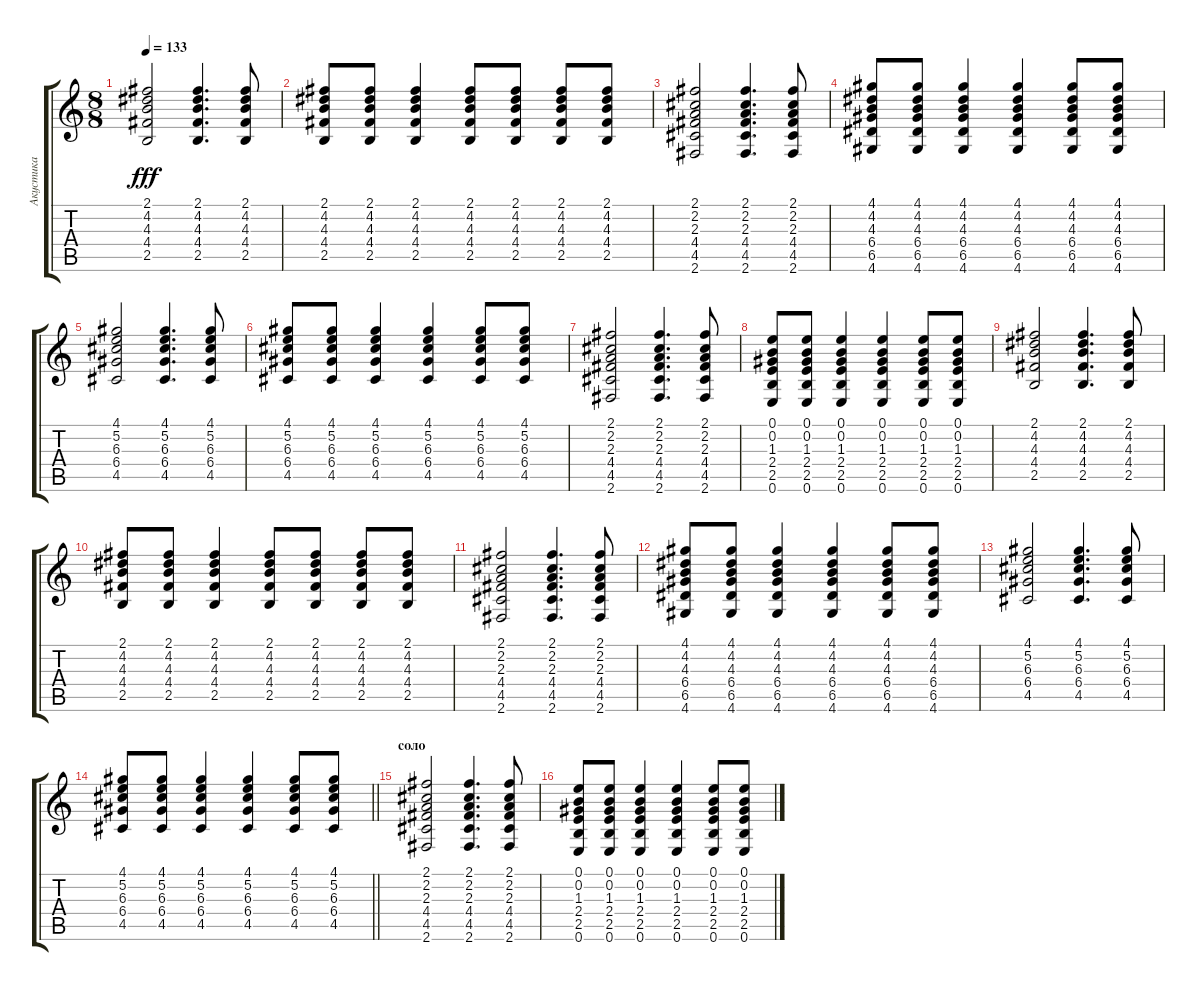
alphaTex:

\track ("Акустика" "Акустика") {instrument acousticguitarsteel}
\staff {score tabs}
\tuning (E4 B3 G3 D3 A2 E2) {hide}
\ts (8 8)
\tempo 133
\clef g2
\ks c
(2.1 4.2 4.3 4.4 2.5).2{dy fff} (2.1 4.2 4.3 4.4 2.5).4{d} (2.1 4.2 4.3 4.4 2.5).8 |
(2.1 4.2 4.3 4.4 2.5).8 (2.1 4.2 4.3 4.4 2.5).8 (2.1 4.2 4.3 4.4 2.5).4 (2.1 4.2 4.3 4.4 2.5).8 (2.1 4.2 4.3 4.4 2.5).8 (2.1 4.2 4.3 4.4 2.5).8 (2.1 4.2 4.3 4.4 2.5).8 |
(2.1 2.2 2.3 4.4 4.5 2.6).2 (2.1 2.2 2.3 4.4 4.5 2.6).4{d} (2.1 2.2 2.3 4.4 4.5 2.6).8 |
(4.1 4.2 4.3 6.4 6.5 4.6).8 (4.1 4.2 4.3 6.4 6.5 4.6).8 (4.1 4.2 4.3 6.4 6.5 4.6).4 (4.1 4.2 4.3 6.4 6.5 4.6).4 (4.1 4.2 4.3 6.4 6.5 4.6).8 (4.1 4.2 4.3 6.4 6.5 4.6).8 |
(4.1 5.2 6.3 6.4 4.5).2 (4.1 5.2 6.3 6.4 4.5).4{d} (4.1 5.2 6.3 6.4 4.5).8 |
(4.1 5.2 6.3 6.4 4.5).8 (4.1 5.2 6.3 6.4 4.5).8 (4.1 5.2 6.3 6.4 4.5).4 (4.1 5.2 6.3 6.4 4.5).4 (4.1 5.2 6.3 6.4 4.5).8 (4.1 5.2 6.3 6.4 4.5).8 |
(2.1 2.2 2.3 4.4 4.5 2.6).2 (2.1 2.2 2.3 4.4 4.5 2.6).4{d} (2.1 2.2 2.3 4.4 4.5 2.6).8 |
(0.1 0.2 1.3 2.4 2.5 0.6).8 (0.1 0.2 1.3 2.4 2.5 0.6).8 (0.1 0.2 1.3 2.4 2.5 0.6).4 (0.1 0.2 1.3 2.4 2.5 0.6).4 (0.1 0.2 1.3 2.4 2.5 0.6).8 (0.1 0.2 1.3 2.4 2.5 0.6).8 |
(2.1 4.2 4.3 4.4 2.5).2 (2.1 4.2 4.3 4.4 2.5).4{d} (2.1 4.2 4.3 4.4 2.5).8 |
(2.1 4.2 4.3 4.4 2.5).8 (2.1 4.2 4.3 4.4 2.5).8 (2.1 4.2 4.3 4.4 2.5).4 (2.1 4.2 4.3 4.4 2.5).8 (2.1 4.2 4.3 4.4 2.5).8 (2.1 4.2 4.3 4.4 2.5).8 (2.1 4.2 4.3 4.4 2.5).8 |
(2.1 2.2 2.3 4.4 4.5 2.6).2 (2.1 2.2 2.3 4.4 4.5 2.6).4{d} (2.1 2.2 2.3 4.4 4.5 2.6).8 |
(4.1 4.2 4.3 6.4 6.5 4.6).8 (4.1 4.2 4.3 6.4 6.5 4.6).8 (4.1 4.2 4.3 6.4 6.5 4.6).4 (4.1 4.2 4.3 6.4 6.5 4.6).4 (4.1 4.2 4.3 6.4 6.5 4.6).8 (4.1 4.2 4.3 6.4 6.5 4.6).8 |
(4.1 5.2 6.3 6.4 4.5).2 (4.1 5.2 6.3 6.4 4.5).4{d} (4.1 5.2 6.3 6.4 4.5).8 |
\barLineRight lightlight
(4.1 5.2 6.3 6.4 4.5).8 (4.1 5.2 6.3 6.4 4.5).8 (4.1 5.2 6.3 6.4 4.5).4 (4.1 5.2 6.3 6.4 4.5).4 (4.1 5.2 6.3 6.4 4.5).8 (4.1 5.2 6.3 6.4 4.5).8 |
\section ("" "соло")
(2.1 2.2 2.3 4.4 4.5 2.6).2 (2.1 2.2 2.3 4.4 4.5 2.6).4{d} (2.1 2.2 2.3 4.4 4.5 2.6).8 |
(0.1 0.2 1.3 2.4 2.5 0.6).8 (0.1 0.2 1.3 2.4 2.5 0.6).8 (0.1 0.2 1.3 2.4 2.5 0.6).4 (0.1 0.2 1.3 2.4 2.5 0.6).4 (0.1 0.2 1.3 2.4 2.5 0.6).8 (0.1 0.2 1.3 2.4 2.5 0.6).8
